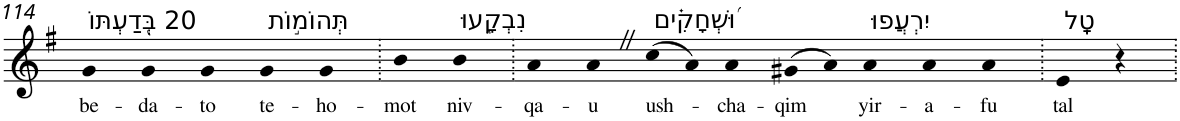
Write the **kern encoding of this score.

**kern	**text
*part1	*part1
*staff1	*staff1
*I"Piano	*
*I'Pno	*
!!LO:PB:g=z
*clefG2	*
*k[f#]	*
*G:	*
=114	=114
!LO:TX:a:t=20 בְּ֭דַעְתּוֹ	!
!	!LO:LY:b
4g	be-
!	!LO:LY:b
4g	-da-
!	!LO:LY:b
4g	-to
!LO:TX:a:t=תְּהוֹמ֣וֹת	!
!	!LO:LY:b
4g	te-
!	!LO:LY:b
4g	-ho-
=115.	=115.
!	!LO:LY:b
4b	-mot
!LO:TX:a:t=נִבְקָ֑עוּ	!
!	!LO:LY:b
4b	niv-
=116.	=116.
!	!LO:LY:b
4a	-qa-
!	!LO:LY:b
4aZ	-u
!LO:TX:a:t=וּ֝שְׁחָקִ֗ים	!
!	!LO:LY:b
(>8cc	ush-
8a)	.
!	!LO:LY:b
4a	-cha-
!	!LO:LY:b
(>8g#X	-qim
8a)	.
!LO:TX:a:t=יִרְעֲפוּ	!
!	!LO:LY:b
4a	yir-
!	!LO:LY:b
4a	-a-
!	!LO:LY:b
4a	-fu
=117.	=117.
!LO:TX:a:t=טָֽל	!
!	!LO:LY:b
4e	tal
4r	.
=.	=.
*-	*-
